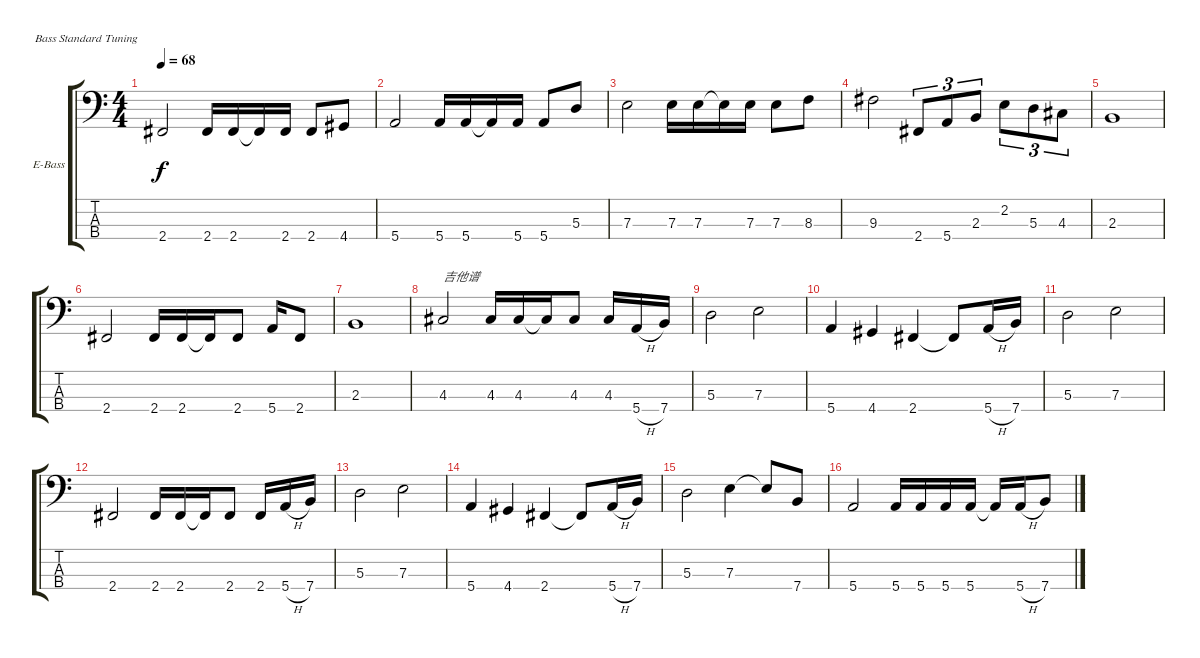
\bracketExtendMode groupsimilarinstruments
\firstSystemTrackNameOrientation horizontal
\otherSystemsTrackNameOrientation horizontal
\track ("贝司—黄家强" "E-Bass") {instrument electricbassfinger}
\staff {score tabs}
\tuning (G2 D2 A1 E1)
\ts (4 4)
\tempo 68
\clef f4
\ks c
2.4.2{dy f} 2.4.16 2.4.16 2.4{t}.16 2.4.16 2.4.8 4.4.8 |
5.4.2 5.4.16 5.4.16 5.4{t}.16 5.4.16 5.4.8 5.3.8 |
7.3.2 7.3.16 7.3.16 7.3{t}.16 7.3.16 7.3.8 8.3.8 |
9.3.2 2.4.8{tu (3 2)} 5.4.8{tu (3 2)} 2.3.8{tu (3 2)} 2.2.8{tu (3 2)} 5.3.8{tu (3 2)} 4.3.8{tu (3 2)} |
2.3.1 |
2.4.2 2.4.16 2.4.16 2.4{t}.16 2.4.8 5.4.16 2.4.8 |
2.3.1 |
4.3.2{txt "吉他谱"} 4.3.16 4.3.16 4.3{t}.16 4.3.8 4.3.16 5.4{h}.16 7.4.16 |
5.3.2 7.3.2 |
5.4.4 4.4.4 2.4.4 2.4{t}.8 5.4{h}.16 7.4.16 |
5.3.2 7.3.2 |
2.4.2 2.4.16 2.4.16 2.4{t}.16 2.4.8 2.4.16 5.4{h}.16 7.4.16 |
5.3.2 7.3.2 |
5.4.4 4.4.4 2.4.4 2.4{t}.8 5.4{h}.16 7.4.16 |
5.3.2 7.3.4 7.3{t}.8 7.4.8 |
5.4.2 5.4.16 5.4.16 5.4.16 5.4.16 5.4{t}.16 5.4{h}.16 7.4.8
